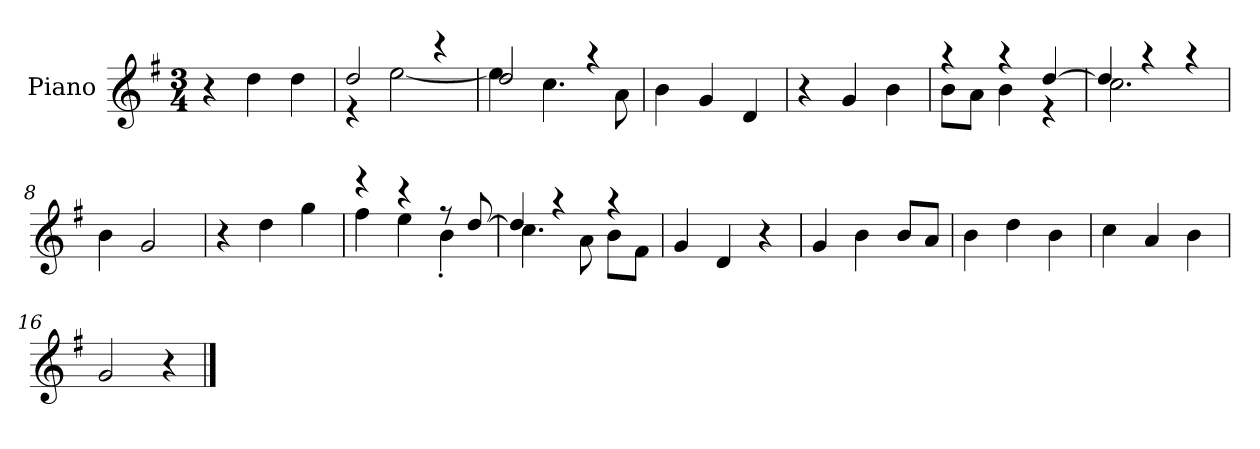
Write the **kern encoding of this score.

**kern
*part1
*staff1
*I"Piano
*I'P-no
*clefG2
*k[f#]
*M3/4
*MM178
=1
4r
4dd\
4dd\
=2
*^
2dd/	4r
.	[2ee\
4r	.
=3	=3
2dd/	4ee\]
.	4.cc\
4r	.
.	8a\
*v	*v
=4
4b\
4g/
4d/
=5
4r
4g/
4b\
=6
*^
4r	8b\L
.	8a\J
4r	4b\
[4dd/	4r
=7	=7
4dd/]	2.cc\
4r	.
4r	.
*v	*v
=8
4b\
2g/
=9
4r
4dd\
4gg\
!!LO:LB:g=z
=10
*^
4r	4ff#\
4r	4ee\
8r	4b'\
[8dd/	.
=11	=11
4dd/]	4.cc\
4r	.
.	8a\
4r	8b\L
.	8f#\J
*v	*v
=12
4g/
4d/
4r
=13
4g/
4b\
8b/L
8a/J
=14
4b\
4dd\
4b\
=15
4cc\
4a/
4b\
=16
2g/
4r
==
*-
